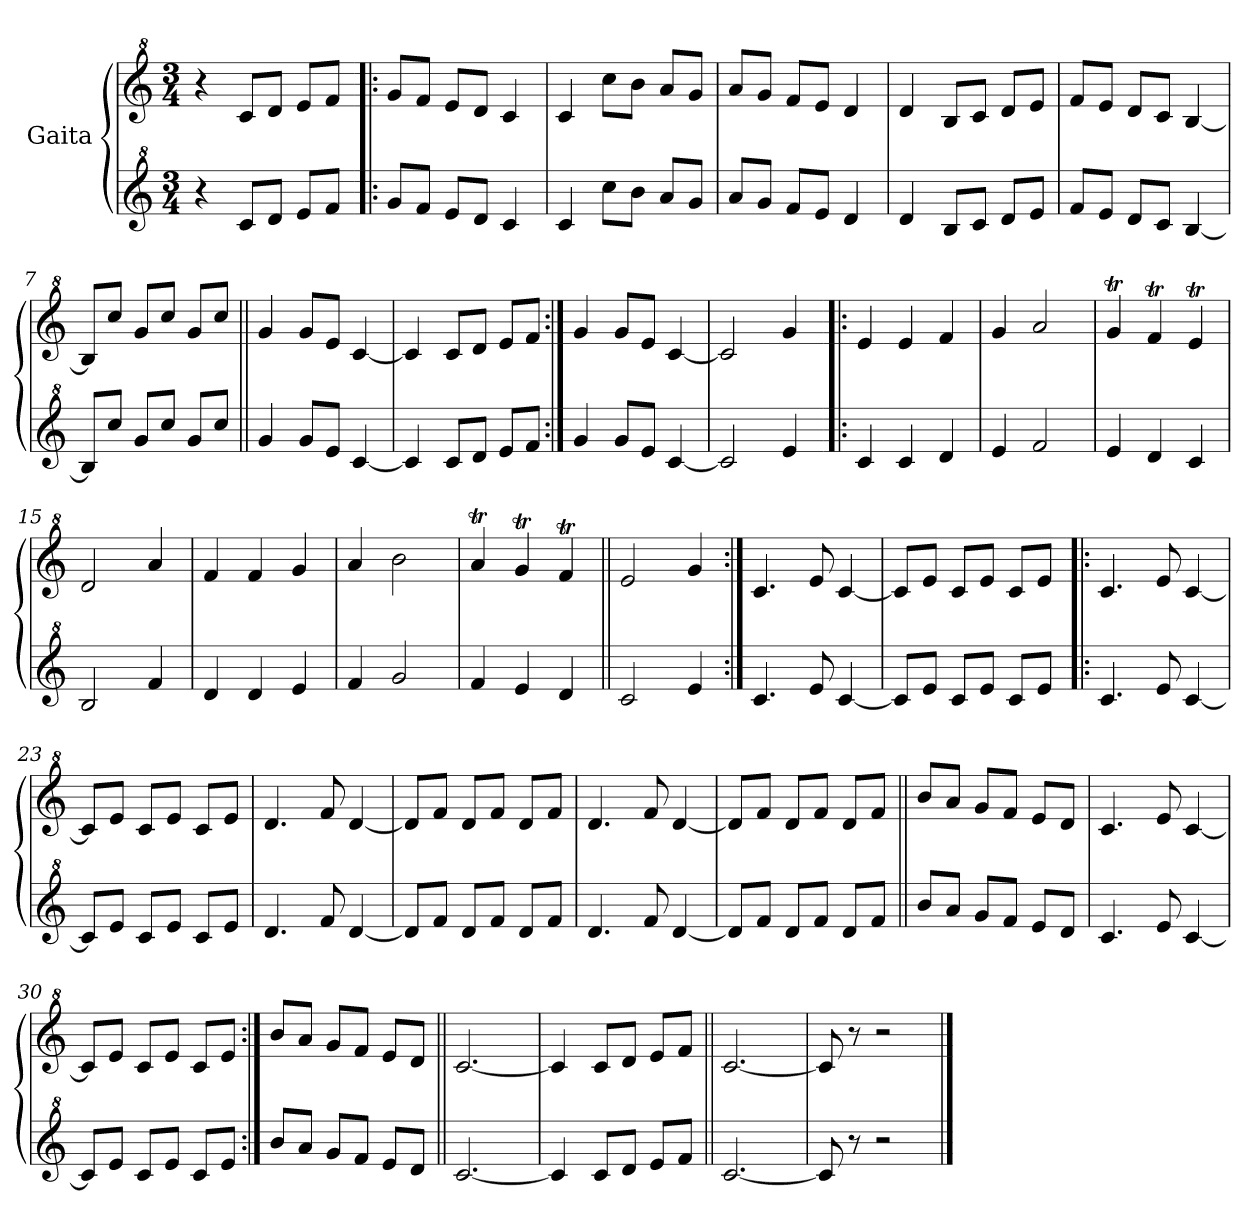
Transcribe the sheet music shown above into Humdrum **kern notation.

**kern	**kern
*part2	*part1
*staff2	*staff1
*I"Gaita	*I"Gaita
*clefG^2	*clefG^2
*k[]	*k[]
*M3/4	*M3/4
*MM230	*MM230
=1	=1
4r	4r
8cc/L	8cc/L
8dd/J	8dd/J
8ee/L	8ee/L
8ff/J	8ff/J
=2!|:	=2!|:
8gg/L	8gg/L
8ff/J	8ff/J
8ee/L	8ee/L
8dd/J	8dd/J
4cc/	4cc/
=3	=3
4cc/	4cc/
8ccc\L	8ccc\L
8bb\J	8bb\J
8aa/L	8aa/L
8gg/J	8gg/J
=4	=4
8aa/L	8aa/L
8gg/J	8gg/J
8ff/L	8ff/L
8ee/J	8ee/J
4dd/	4dd/
=5	=5
4dd/	4dd/
8b/L	8b/L
8cc/J	8cc/J
8dd/L	8dd/L
8ee/J	8ee/J
=6	=6
8ff/L	8ff/L
8ee/J	8ee/J
8dd/L	8dd/L
8cc/J	8cc/J
[4b/	[4b/
=7	=7
8b/L]	8b/L]
8ccc/J	8ccc/J
8gg/L	8gg/L
8ccc/J	8ccc/J
8gg/L	8gg/L
8ccc/J	8ccc/J
=8||	=8||
4gg/	4gg/
8gg/L	8gg/L
8ee/J	8ee/J
[4cc/	[4cc/
!!LO:LB:g=z
=9	=9
4cc/]	4cc/]
8cc/L	8cc/L
8dd/J	8dd/J
8ee/L	8ee/L
8ff/J	8ff/J
=10:|!	=10:|!
4gg/	4gg/
8gg/L	8gg/L
8ee/J	8ee/J
[4cc/	[4cc/
=11	=11
2cc/]	2cc/]
4ee/	4gg/
=12!|:	=12!|:
4cc/	4ee/
4cc/	4ee/
4dd/	4ff/
=13	=13
4ee/	4gg/
2ff/	2aa/
=14	=14
4ee/	4ggT/
4dd/	4ffT/
4cc/	4eet/
=15	=15
2b/	2dd/
4ff/	4aa/
=16	=16
4dd/	4ff/
4dd/	4ff/
4ee/	4gg/
=17	=17
4ff/	4aa/
2gg/	2bb\
=18	=18
4ff/	4aaT/
4ee/	4ggT/
4dd/	4ffT/
=19||	=19||
2cc/	2ee/
4ee/	4gg/
!!LO:LB:g=z
=20:|!	=20:|!
4.cc/	4.cc/
8ee/	8ee/
[4cc/	[4cc/
=21	=21
8cc/L]	8cc/L]
8ee/J	8ee/J
8cc/L	8cc/L
8ee/J	8ee/J
8cc/L	8cc/L
8ee/J	8ee/J
=22!|:	=22!|:
4.cc/	4.cc/
8ee/	8ee/
[4cc/	[4cc/
=23	=23
8cc/L]	8cc/L]
8ee/J	8ee/J
8cc/L	8cc/L
8ee/J	8ee/J
8cc/L	8cc/L
8ee/J	8ee/J
=24	=24
4.dd/	4.dd/
8ff/	8ff/
[4dd/	[4dd/
=25	=25
8dd/L]	8dd/L]
8ff/J	8ff/J
8dd/L	8dd/L
8ff/J	8ff/J
8dd/L	8dd/L
8ff/J	8ff/J
=26	=26
4.dd/	4.dd/
8ff/	8ff/
[4dd/	[4dd/
=27	=27
8dd/L]	8dd/L]
8ff/J	8ff/J
8dd/L	8dd/L
8ff/J	8ff/J
8dd/L	8dd/L
8ff/J	8ff/J
!!LO:LB:g=z
=28||	=28||
8bb/L	8bb/L
8aa/J	8aa/J
8gg/L	8gg/L
8ff/J	8ff/J
8ee/L	8ee/L
8dd/J	8dd/J
=29	=29
4.cc/	4.cc/
8ee/	8ee/
[4cc/	[4cc/
=30	=30
8cc/L]	8cc/L]
8ee/J	8ee/J
8cc/L	8cc/L
8ee/J	8ee/J
8cc/L	8cc/L
8ee/J	8ee/J
=31:|!	=31:|!
8bb/L	8bb/L
8aa/J	8aa/J
8gg/L	8gg/L
8ff/J	8ff/J
8ee/L	8ee/L
8dd/J	8dd/J
=32||	=32||
[2.cc/	[2.cc/
=33	=33
4cc/]	4cc/]
8cc/L	8cc/L
8dd/J	8dd/J
8ee/L	8ee/L
8ff/J	8ff/J
=34||	=34||
[2.cc/	[2.cc/
=35	=35
8cc/]	8cc/]
8r	8r
2r	2r
==	==
*-	*-
